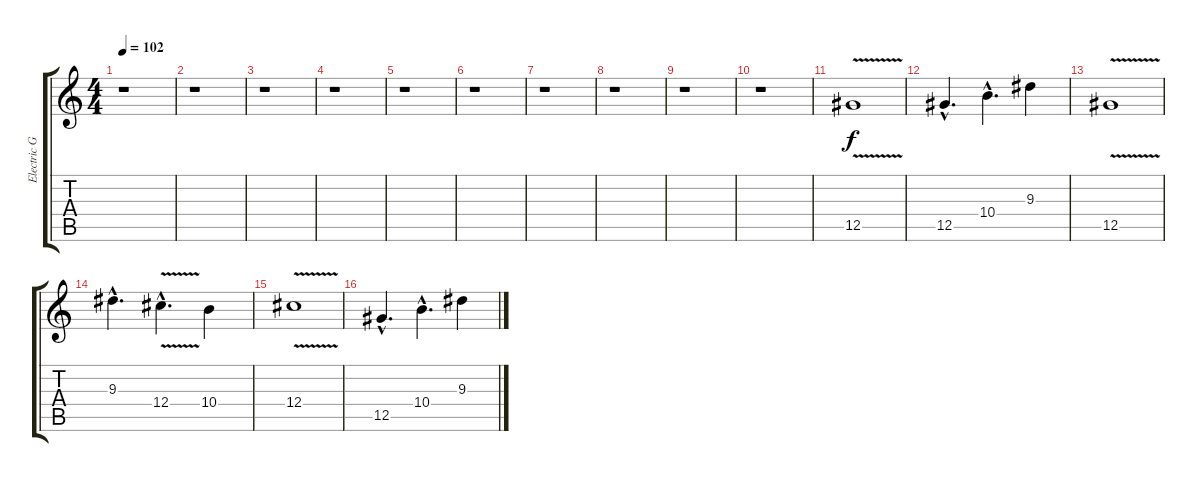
\track ("Electric Guitar (Kirk Hammett)" "Electric G") {instrument electricguitarclean}
\staff {score tabs}
\tuning (Eb4 Bb3 Gb3 Db3 Ab2 Eb2) {hide}
\ts (4 4)
\tempo 102
\clef g2
\ks c
r.1{dy f} |
r.1 |
r.1 |
r.1 |
r.1 |
r.1 |
r.1 |
r.1 |
r.1 |
r.1 |
12.5{v}.1{instrument distortionguitar} |
12.5{hac}.4{d} 10.4{hac}.4{d} 9.3.4 |
12.5{v}.1 |
9.3{hac}.4{d} 12.4{v hac}.4{d} 10.4.4 |
12.4{v}.1 |
12.5{hac}.4{d} 10.4{hac}.4{d} 9.3.4
